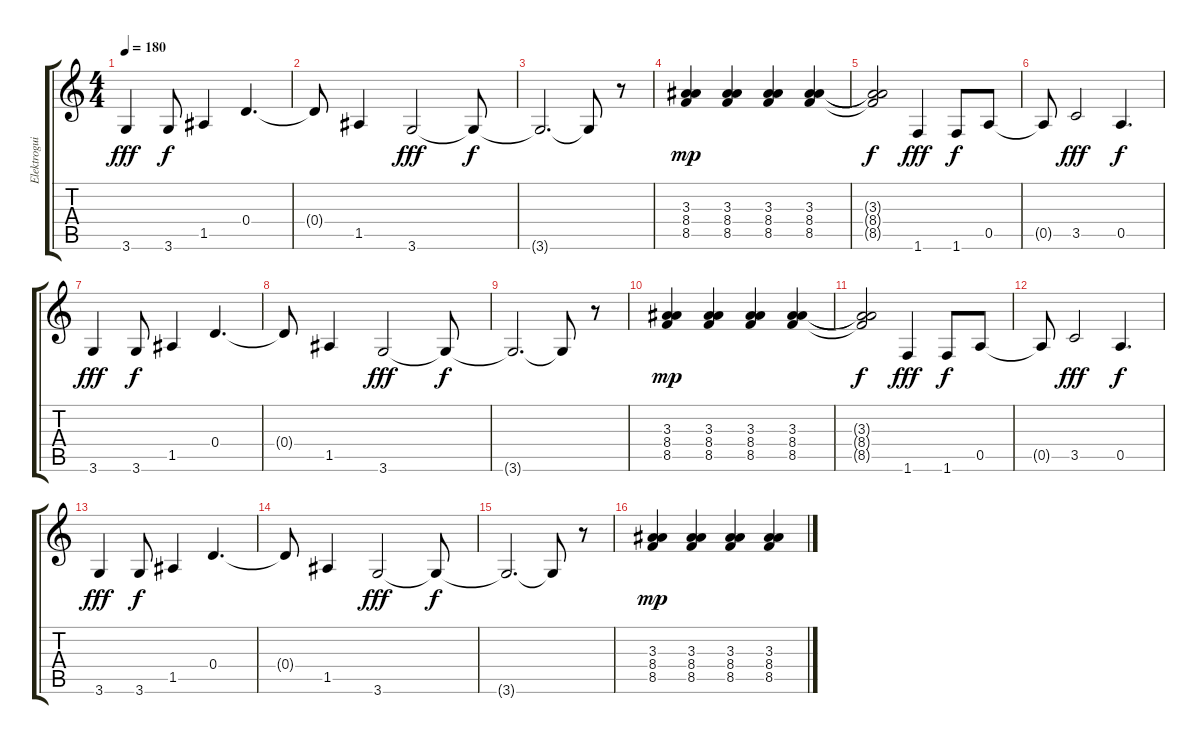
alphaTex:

\track ("Elektroguitar_1" "Elektrogui") {instrument electricguitarmuted}
\staff {score tabs}
\tuning (E4 B3 G3 D3 A2 E2) {hide}
\ts (4 4)
\tempo 180
\clef g2
\ks c
3.6.4{dy fff} 3.6.8{dy f} 1.5.4 0.4.4{d} |
0.4{t}.8 1.5.4 3.6.2{dy fff} 3.6{t}.8{dy f} |
3.6{t}.2{d} 3.6{t}.8 r.8 |
(3.3 8.4 8.5).4{dy mp} (3.3 8.4 8.5).4 (3.3 8.4 8.5).4 (3.3 8.4 8.5).4 |
(3.3{t} 8.4{t} 8.5{t}).2{dy f} 1.6.4{dy fff} 1.6.8{dy f} 0.5.8 |
0.5{t}.8 3.5.2{dy fff} 0.5.4{d dy f} |
3.6.4{dy fff} 3.6.8{dy f} 1.5.4 0.4.4{d} |
0.4{t}.8 1.5.4 3.6.2{dy fff} 3.6{t}.8{dy f} |
3.6{t}.2{d} 3.6{t}.8 r.8 |
(3.3 8.4 8.5).4{dy mp} (3.3 8.4 8.5).4 (3.3 8.4 8.5).4 (3.3 8.4 8.5).4 |
(3.3{t} 8.4{t} 8.5{t}).2{dy f} 1.6.4{dy fff} 1.6.8{dy f} 0.5.8 |
0.5{t}.8 3.5.2{dy fff} 0.5.4{d dy f} |
3.6.4{dy fff} 3.6.8{dy f} 1.5.4 0.4.4{d} |
0.4{t}.8 1.5.4 3.6.2{dy fff} 3.6{t}.8{dy f} |
3.6{t}.2{d} 3.6{t}.8 r.8 |
(3.3 8.4 8.5).4{dy mp} (3.3 8.4 8.5).4 (3.3 8.4 8.5).4 (3.3 8.4 8.5).4
